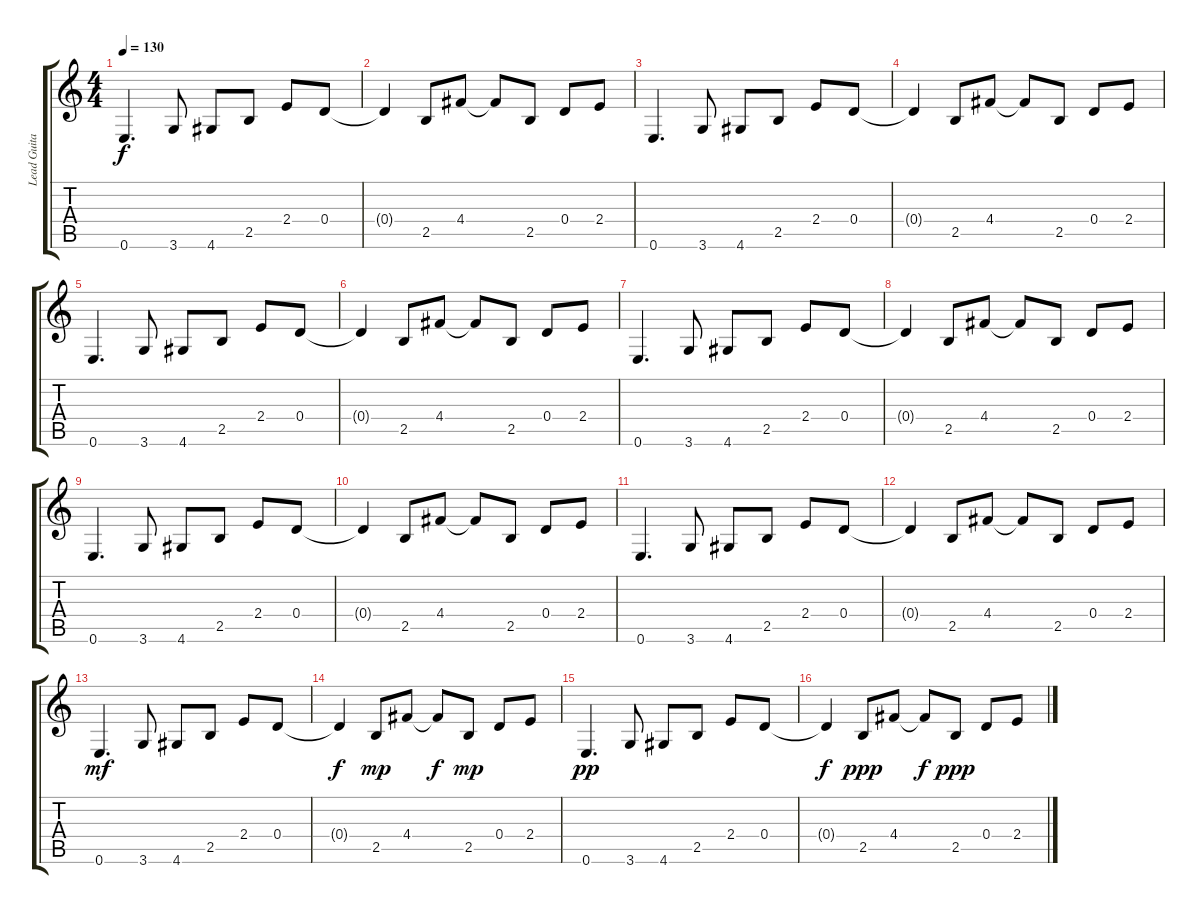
\track ("Lead Guitar" "Lead Guita") {instrument distortionguitar}
\staff {score tabs}
\tuning (E4 B3 G3 D3 A2 E2) {hide}
\ts (4 4)
\tempo 130
\clef g2
\ks c
0.6.4{d dy f} 3.6.8 4.6.8 2.5.8 2.4.8 0.4.8 |
0.4{t}.4 2.5.8 4.4.8 4.4{t}.8 2.5.8 0.4.8 2.4.8 |
0.6.4{d} 3.6.8 4.6.8 2.5.8 2.4.8 0.4.8 |
0.4{t}.4 2.5.8 4.4.8 4.4{t}.8 2.5.8 0.4.8 2.4.8 |
0.6.4{d} 3.6.8 4.6.8 2.5.8 2.4.8 0.4.8 |
0.4{t}.4 2.5.8 4.4.8 4.4{t}.8 2.5.8 0.4.8 2.4.8 |
0.6.4{d} 3.6.8 4.6.8 2.5.8 2.4.8 0.4.8 |
0.4{t}.4 2.5.8 4.4.8 4.4{t}.8 2.5.8 0.4.8 2.4.8 |
0.6.4{d} 3.6.8 4.6.8 2.5.8 2.4.8 0.4.8 |
0.4{t}.4 2.5.8 4.4.8 4.4{t}.8 2.5.8 0.4.8 2.4.8 |
0.6.4{d} 3.6.8 4.6.8 2.5.8 2.4.8 0.4.8 |
0.4{t}.4 2.5.8 4.4.8 4.4{t}.8 2.5.8 0.4.8 2.4.8 |
0.6.4{d dy mf} 3.6.8 4.6.8 2.5.8 2.4.8 0.4.8 |
0.4{t}.4{dy f} 2.5.8{dy mp} 4.4.8 4.4{t}.8{dy f} 2.5.8{dy mp} 0.4.8 2.4.8 |
0.6.4{d dy pp} 3.6.8 4.6.8 2.5.8 2.4.8 0.4.8 |
0.4{t}.4{dy f} 2.5.8{dy ppp} 4.4.8 4.4{t}.8{dy f} 2.5.8{dy ppp} 0.4.8 2.4.8
